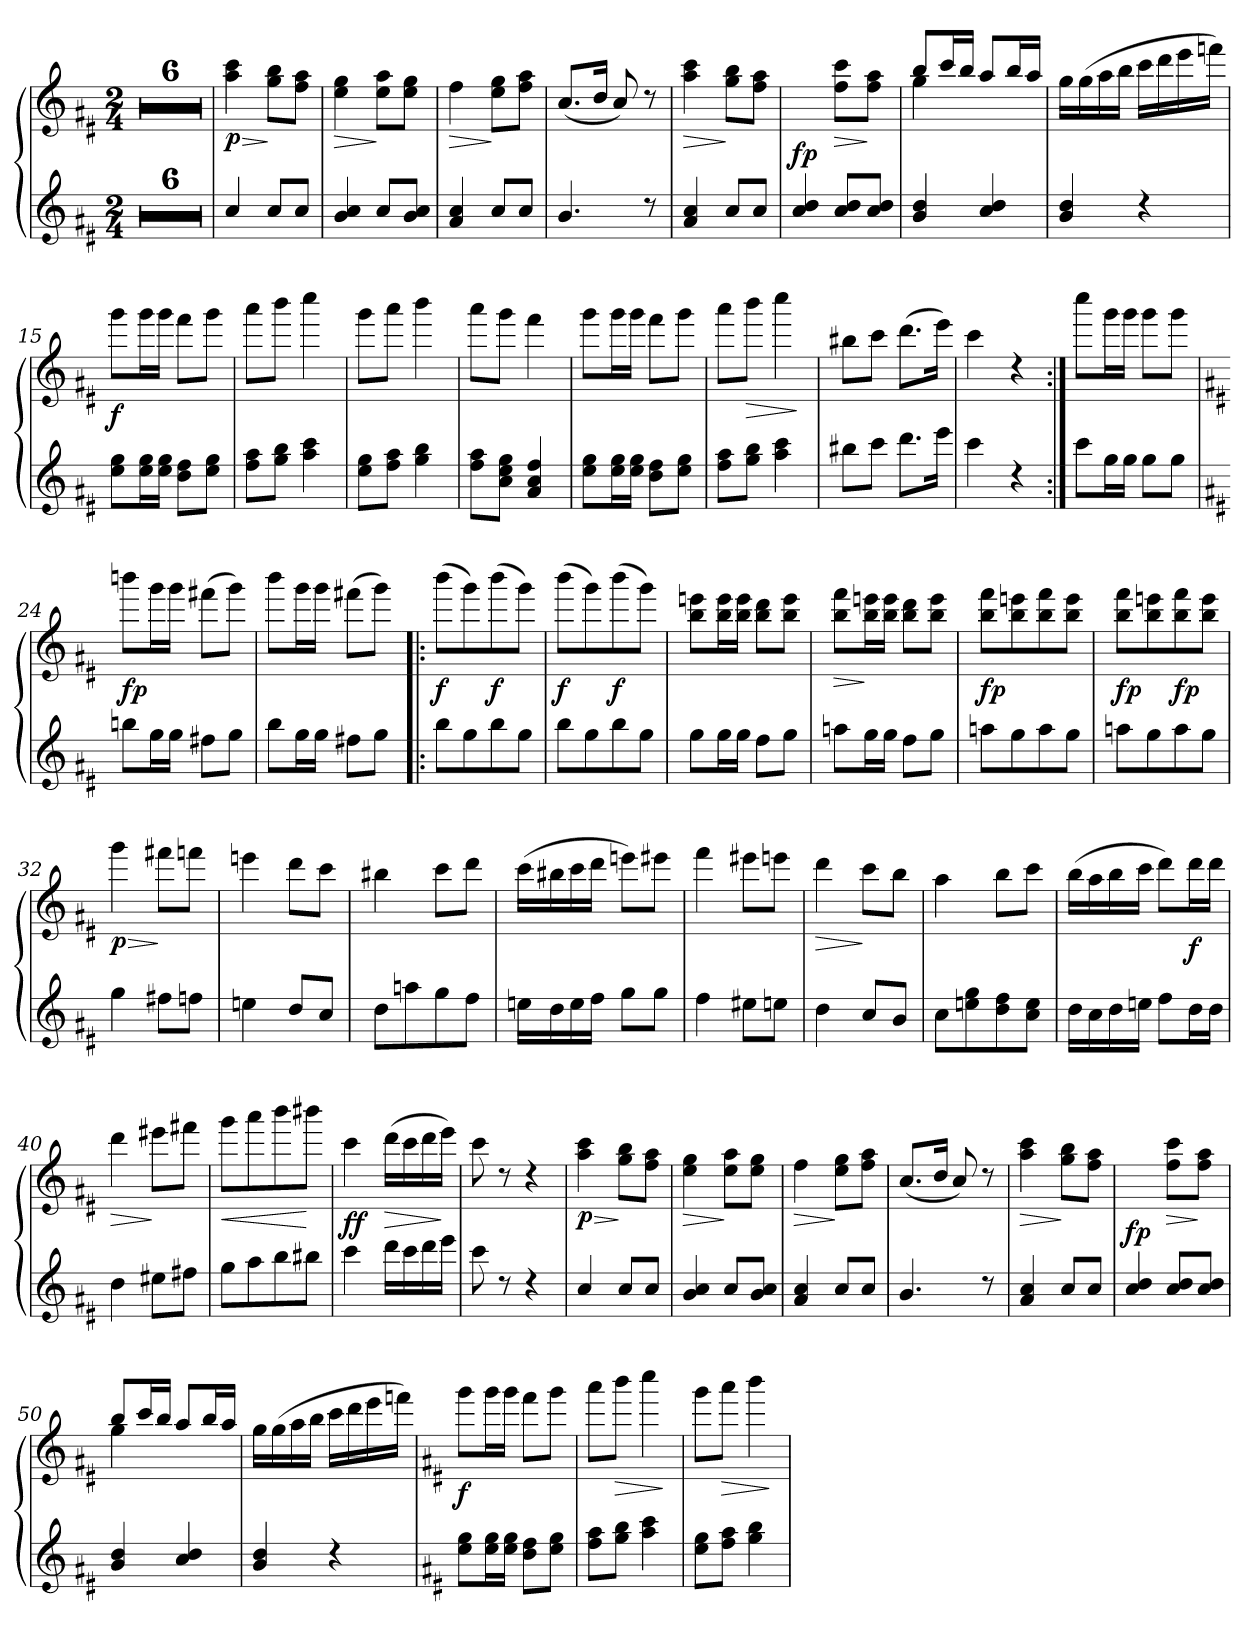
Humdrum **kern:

**kern	**kern	**dynam
*part1	*part1	*part1
*staff2	*staff1	*staff1/2
*clefG3	*clefG3	*
*k[f#c#]	*k[f#c#]	*
*M2/4	*M2/4	*
=1	=1	=1
2ryy	2r	.
=2	=2	=2
2ryy	2r	.
=3	=3	=3
2ryy	2r	.
=4	=4	=4
2ryy	2r	.
=5	=5	=5
2ryy	2r	.
=6	=6	=6
2ryy	2r	.
=7	=7	=7
!	!	!LO:HP:b
!	!	!LO:DY:n=1:b
4a/	4ff#\ 4aa\	> p
8a/L	8ee\ 8gg\L	]
8a/J	8dd\ 8ff#\J	.
!!LO:LB:g=z
=8	=8	=8
!	!	!LO:HP:b
4g/ 4a/	4cc#\ 4ee\	>
8a/L	8cc#\ 8ff#\L	]
8g/ 8a/J	8cc#\ 8ee\J	.
=9	=9	=9
!	!	!LO:HP:b
4f#/ 4a/	4dd\	>
8a/L	8cc#\ 8ee\L	]
8a/J	8dd\ 8ff#\J	.
=10	=10	=10
4.g/	(<8.a/L	.
.	16b/Jk	.
.	8a/)	.
8rb	8rb	.
=11	=11	=11
!	!	!LO:HP:b
4f#/ 4a/	4ff#\ 4aa\	>
8a/L	8ee\ 8gg\L	]
8a/J	8dd\ 8ff#\J	.
=12	=12	=12
!	!	!LO:DY:a=2
!	!	!LO:DY:n=1:a=2
4a/ 4b/	4ryy	f p
!	!	!LO:HP:b
8a/ 8b/L	8dd\ 8aa\L	>
8a/ 8b/J	8dd\ 8ff#\J	]
=13	=13	=13
*	*^	*
4g/ 4b/	8gg/L	4ee\	.
.	16aa/L	.	.
.	16gg/JJ	.	.
4a/ 4b/	8ff#/L	4ryy	.
.	16gg/K	.	.
.	16ff#/Jk	.	.
*	*v	*v	*
=14	=14	=14
4g/ 4b/	16ee\LL	.
.	(>16ee\	.
.	16ff#\	.
.	16gg\JJ	.
4rb	16aa\LL	.
.	16bb\	.
.	16ccc#\	.
.	16dddn\JJ)	.
=15	=15	=15
!	!	!LO:DY:b
8cc#\ 8ee\L	8eee\L	f
16cc#\ 16ee\L	16eee\L	.
16cc#\ 16ee\JJ	16eee\JJ	.
8b\ 8dd\L	8ddd\L	.
8cc#\ 8ee\J	8eee\J	.
!!LO:LB:g=z
=16	=16	=16
8dd\ 8ff#\L	8fff#\L	.
8ee\ 8gg\J	8ggg\J	.
4ff#\ 4aa\	4aaa\	.
=17	=17	=17
8cc#\ 8ee\L	8eee\L	.
8dd\ 8ff#\J	8fff#\J	.
4ee\ 4gg\	4ggg\	.
=18	=18	=18
8dd\ 8ff#\L	8fff#\L	.
8a\ 8cc#\ 8ee\J	8eee\J	.
4f#/ 4a/ 4dd/	4ddd\	.
=19	=19	=19
8cc#\ 8ee\L	8eee\L	.
16cc#\ 16ee\L	16eee\L	.
16cc#\ 16ee\JJ	16eee\JJ	.
8b\ 8dd\L	8ddd\L	.
8cc#\ 8ee\J	8eee\J	.
=20	=20	=20
8dd\ 8ff#\L	8fff#\L	.
!	!	!LO:HP:b
8ee\ 8gg\J	8ggg\J	>
4ff#\ 4aa\	4aaa\	.
.	.	]
=21	=21	=21
8gg#X\L	8gg#X\L	.
8aa\J	8aa\J	.
8.bb\L	(>8.bb\L	.
16ccc#\Jk	16ccc#\Jk)	.
=22	=22	=22
4aa\	4aa\	.
4rb	4rb	.
=23:|!	=23:|!	=23:|!
8aa\L	8aaa\L	.
16ee\L	16eee\L	.
16ee\JJ	16eee\JJ	.
8ee\L	8eee\L	.
8ee\J	8eee\J	.
!!LO:PB:g=z
=24	=24	=24
*k[f#c#]	*k[f#c#]	*
!	!	!LO:DY:b
!	!	!LO:DY:n=1:b
8ggn\L	8gggn\L	f p
16ee\L	16eee\L	.
16ee\JJ	16eee\JJ	.
8dd#X\L	(>8ddd#X\L	.
8ee\J	8eee\J)	.
=25	=25	=25
8gg\L	8ggg\L	.
16ee\L	16eee\L	.
16ee\JJ	16eee\JJ	.
8dd#X\L	(>8ddd#X\L	.
8ee\J	8eee\J)	.
=26!|:	=26!|:	=26!|:
!	!	!LO:DY:b
8gg\L	(>8ggg\L	f
8ee\	8eee\)	.
!	!	!LO:DY:b
8gg\	(>8ggg\	f
8ee\J	8eee\J)	.
=27	=27	=27
!	!	!LO:DY:b
8gg\L	(>8ggg\L	f
8ee\	8eee\)	.
!	!	!LO:DY:b
8gg\	(>8ggg\	f
8ee\J	8eee\J)	.
=28	=28	=28
!	!	!LO:DY:b
!	!	!LO:DY:n=1:b
8ee\L	8gg\ 8cccn\L	p f
16ee\L	16gg\ 16ccc\L	.
16ee\JJ	16gg\ 16ccc\JJ	.
8dd\L	8gg\ 8bb\L	.
8ee\J	8gg\ 8ccc\J	.
=29	=29	=29
!	!	!LO:HP:b
8ffn\L	8gg\ 8ddd\L	>
16ee\L	16gg\ 16cccn\L	]
16ee\JJ	16gg\ 16ccc\JJ	.
8dd\L	8gg\ 8bb\L	.
8ee\J	8gg\ 8ccc\J	.
=30	=30	=30
!	!	!LO:DY:b
!	!	!LO:DY:n=1:b
8ffn\L	8gg\ 8ddd\L	f p
8ee\	8gg\ 8cccn\	.
!	!	!LO:DY:n=2:b
!	!	!LO:DY:n=3:b
8ff\	8gg\ 8ddd\	p f
8ee\J	8gg\ 8ccc\J	.
!!LO:LB:g=z
=31	=31	=31
!	!	!LO:DY:b
!	!	!LO:DY:n=1:b
8ffn\L	8gg\ 8ddd\L	f p
8ee\	8gg\ 8cccn\	.
!	!	!LO:DY:n=2:b
!	!	!LO:DY:n=3:b
8ff\	8gg\ 8ddd\	f p
8ee\J	8gg\ 8ccc\J	.
=32	=32	=32
!	!	!LO:HP:b
!	!	!LO:DY:n=1:b
4ee\	4eee\	> p
8dd#X\L	8ddd#X\L	]
8ddn\J	8dddn\J	.
=33	=33	=33
4ccn\	4cccn\	.
8b/L	8bb\L	.
8a/J	8aa\J	.
=34	=34	=34
8b\L	4gg#X\	.
8ffn\	.	.
8ee\	8aa\L	.
8dd\J	8bb\J	.
=35	=35	=35
16ccn\LL	(>16aa\LL	.
16b\	16gg#X\	.
16cc\	16aa\	.
16dd\JJ	16bb\JJ	.
8ee\L	8cccn\L)	.
8ee\J	8ccc#X\J	.
=36	=36	=36
4dd\	4ddd\	.
8cc#X\L	8ccc#X\L	.
8ccn\J	8cccn\J	.
=37	=37	=37
!	!	!LO:HP:b
4b\	4bb\	>
8a/L	8aa\L	]
8g/J	8gg\J	.
!!LO:LB:g=z
=38	=38	=38
8a\L	4ff#\	.
8ccn\ 8ee\	.	.
8b\ 8dd\	8gg\L	.
8a\ 8cc\J	8aa\J	.
=39	=39	=39
16b\LL	(>16gg\LL	.
16a\	16ff#\	.
16b\	16gg\	.
16ccn\JJ	16aa\JJ	.
8dd\L	8bb\L)	.
!	!	!LO:DY:b
16b\L	16bb\L	f
16b\JJ	16bb\JJ	.
=40	=40	=40
!	!	!LO:HP:b
4b\	4bb\	>
8cc#X\L	8ccc#X\L	]
8dd#X\J	8ddd#X\J	.
=41	=41	=41
!	!	!LO:HP:b
8ee\L	8eee\L	<
8ff#\	8fff#\	.
8gg\	8ggg\	.
8gg#X\J	8ggg#X\J	[
=42	=42	=42
!	!	!LO:DY:b
!	!	!LO:DY:n=1:b
4aa\	4aa\	f f
!	!	!LO:HP:b
16bb\LL	(>16bb\LL	>
16aa\	16aa\	.
16bb\	16bb\	.
16ccc#\JJ	16ccc#\JJ)	]
=43	=43	=43
8aa\	8aa\	.
8rb	8rb	.
4rb	4rb	.
=44	=44	=44
!	!	!LO:HP:b
!	!	!LO:DY:n=1:b
4a/	4ff#\ 4aa\	> p
8a/L	8ee\ 8gg\L	]
8a/J	8dd\ 8ff#\J	.
!!LO:LB:g=z
=45	=45	=45
!	!	!LO:HP:b
4g/ 4a/	4cc#\ 4ee\	>
8a/L	8cc#\ 8ff#\L	]
8g/ 8a/J	8cc#\ 8ee\J	.
=46	=46	=46
!	!	!LO:HP:b
4f#/ 4a/	4dd\	>
8a/L	8cc#\ 8ee\L	]
8a/J	8dd\ 8ff#\J	.
=47	=47	=47
4.g/	(<8.a/L	.
.	16b/Jk	.
.	8a/)	.
8rb	8rb	.
=48	=48	=48
!	!	!LO:HP:b
4f#/ 4a/	4ff#\ 4aa\	>
8a/L	8ee\ 8gg\L	]
8a/J	8dd\ 8ff#\J	.
=49	=49	=49
!	!	!LO:DY:a=2
!	!	!LO:DY:n=1:a=2
4a/ 4b/	4ryy	f p
!	!	!LO:HP:b
8a/ 8b/L	8dd\ 8aa\L	>
8a/ 8b/J	8dd\ 8ff#\J	]
=50	=50	=50
*	*^	*
4g/ 4b/	8gg/L	4ee\	.
.	16aa/L	.	.
.	16gg/JJ	.	.
4a/ 4b/	8ff#/L	4ryy	.
.	16gg/L	.	.
.	16ff#/JJ	.	.
*	*v	*v	*
=51	=51	=51
4g/ 4b/	16ee\LL	.
.	(>16ee\	.
.	16ff#\	.
.	16gg\JJ	.
4rb	16aa\LL	.
.	16bb\	.
.	16ccc#\	.
.	16dddn\JJ)	.
!!LO:PB:g=z
=52	=52	=52
*k[f#c#]	*k[f#c#]	*
!	!	!LO:DY:b
8cc#\ 8ee\L	8eee\L	f
16cc#\ 16ee\L	16eee\L	.
16cc#\ 16ee\JJ	16eee\JJ	.
8b\ 8dd\L	8ddd\L	.
8cc#\ 8ee\J	8eee\J	.
=53	=53	=53
8dd\ 8ff#\L	8fff#\L	.
!	!	!LO:HP:b
8ee\ 8gg\J	8ggg\J	>
4ff#\ 4aa\	4aaa\	.
.	.	]
=54	=54	=54
8cc#\ 8ee\L	8eee\L	.
!	!	!LO:HP:b
8dd\ 8ff#\J	8fff#\J	>
4ee\ 4gg\	4ggg\	.
.	.	]
=	=	=
*-	*-	*-
